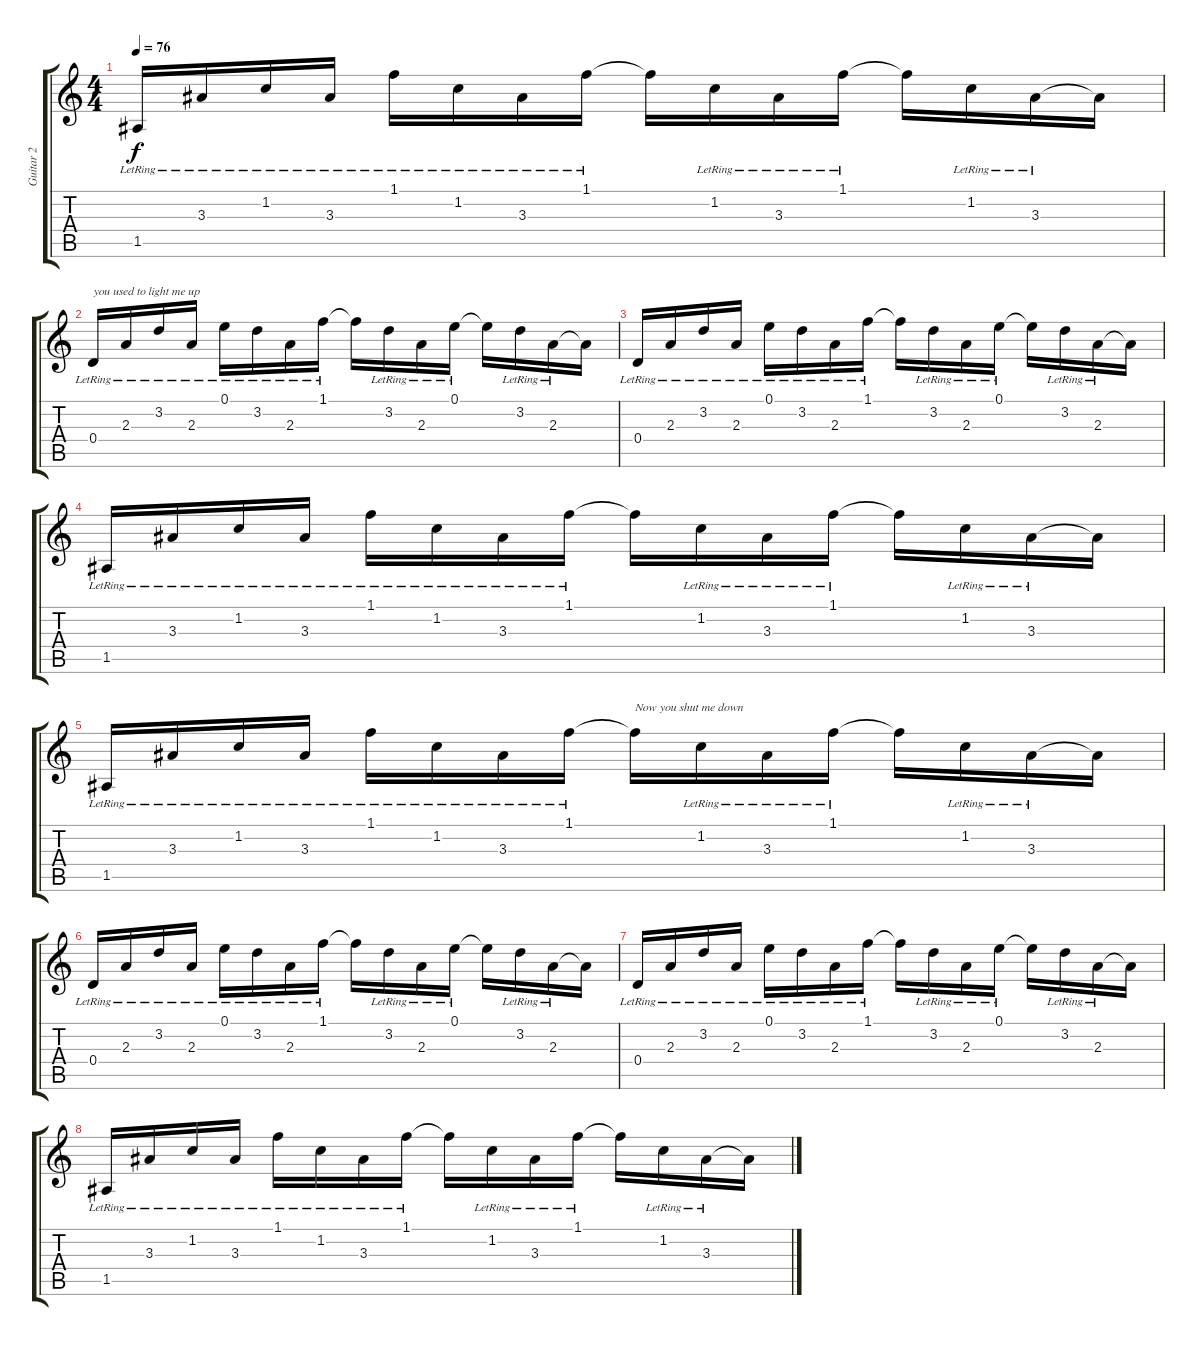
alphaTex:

\track ("Guitar 2" "Guitar 2") {instrument acousticguitarsteel}
\staff {score tabs}
\tuning (E4 B3 G3 D3 A2 E2) {hide}
\ts (4 4)
\tempo 76
\clef g2
\ks c
1.5{lr}.16{dy f} 3.3{lr}.16 1.2{lr}.16 3.3{lr}.16 1.1{lr}.16 1.2{lr}.16 3.3{lr}.16 1.1{lr}.16 1.1{t}.16 1.2{lr}.16 3.3{lr}.16 1.1{lr}.16 1.1{t}.16 1.2{lr}.16 3.3{lr}.16 3.3{t}.16 |
0.4{lr}.16{txt "you used to light me up"} 2.3{lr}.16 3.2{lr}.16 2.3{lr}.16 0.1{lr}.16 3.2{lr}.16 2.3{lr}.16 1.1{lr}.16 1.1{t}.16 3.2{lr}.16 2.3{lr}.16 0.1{lr}.16 0.1{t}.16 3.2{lr}.16 2.3{lr}.16 2.3{t}.16 |
0.4{lr}.16 2.3{lr}.16 3.2{lr}.16 2.3{lr}.16 0.1{lr}.16 3.2{lr}.16 2.3{lr}.16 1.1{lr}.16 1.1{t}.16 3.2{lr}.16 2.3{lr}.16 0.1{lr}.16 0.1{t}.16 3.2{lr}.16 2.3{lr}.16 2.3{t}.16 |
1.5{lr}.16 3.3{lr}.16 1.2{lr}.16 3.3{lr}.16 1.1{lr}.16 1.2{lr}.16 3.3{lr}.16 1.1{lr}.16 1.1{t}.16 1.2{lr}.16 3.3{lr}.16 1.1{lr}.16 1.1{t}.16 1.2{lr}.16 3.3{lr}.16 3.3{t}.16 |
1.5{lr}.16 3.3{lr}.16 1.2{lr}.16 3.3{lr}.16 1.1{lr}.16 1.2{lr}.16 3.3{lr}.16 1.1{lr}.16 1.1{t}.16{txt "Now you shut me down"} 1.2{lr}.16 3.3{lr}.16 1.1{lr}.16 1.1{t}.16 1.2{lr}.16 3.3{lr}.16 3.3{t}.16 |
0.4{lr}.16 2.3{lr}.16 3.2{lr}.16 2.3{lr}.16 0.1{lr}.16 3.2{lr}.16 2.3{lr}.16 1.1{lr}.16 1.1{t}.16 3.2{lr}.16 2.3{lr}.16 0.1{lr}.16 0.1{t}.16 3.2{lr}.16 2.3{lr}.16 2.3{t}.16 |
0.4{lr}.16 2.3{lr}.16 3.2{lr}.16 2.3{lr}.16 0.1{lr}.16 3.2{lr}.16 2.3{lr}.16 1.1{lr}.16 1.1{t}.16 3.2{lr}.16 2.3{lr}.16 0.1{lr}.16 0.1{t}.16 3.2{lr}.16 2.3{lr}.16 2.3{t}.16 |
1.5{lr}.16 3.3{lr}.16 1.2{lr}.16 3.3{lr}.16 1.1{lr}.16 1.2{lr}.16 3.3{lr}.16 1.1{lr}.16 1.1{t}.16 1.2{lr}.16 3.3{lr}.16 1.1{lr}.16 1.1{t}.16 1.2{lr}.16 3.3{lr}.16 3.3{t}.16
